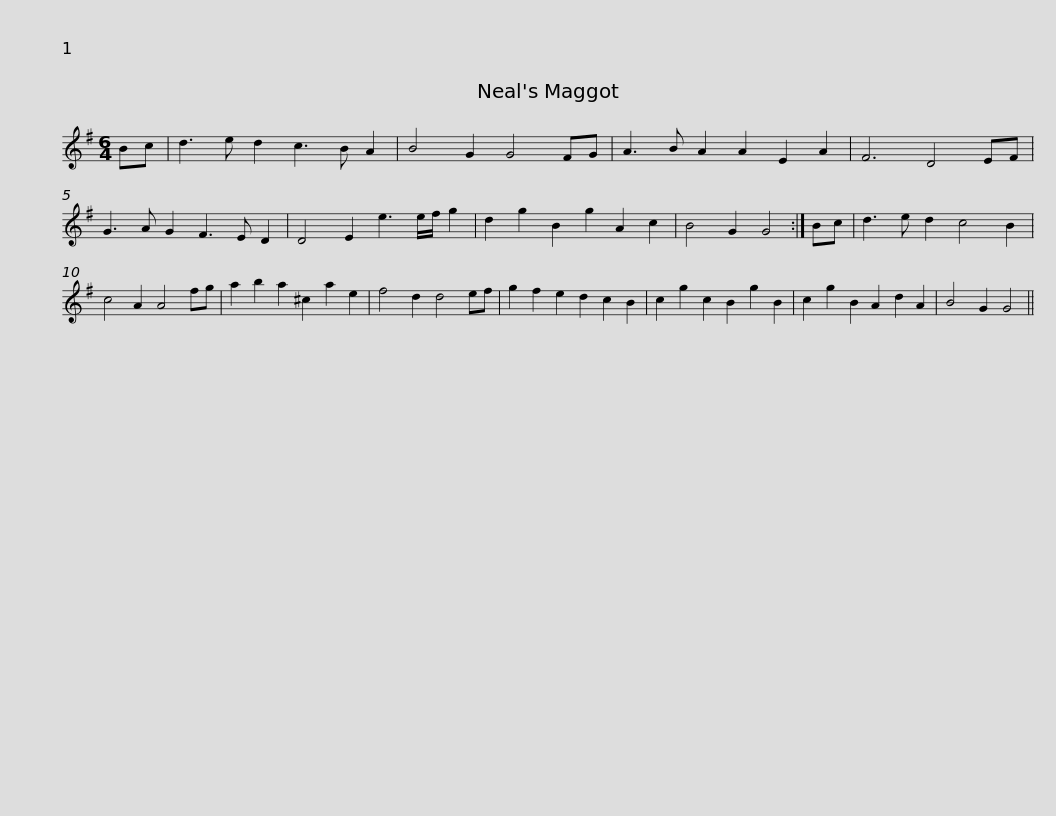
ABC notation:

X:1
L:1/8
M:6/4
I:linebreak $
K:G
V:1 treble
V:1
 Bc | d3 e d2 c3 B A2 | B4 G2 G4 FG | A3 B A2 A2 E2 A2 | F6 D4 EF | %5
 G3 A G2 F3 E D2 | D4 E2 e3 e/f/ g2 |$ d2 g2 B2 g2 A2 c2 | B4 G2 G4 :| Bc | %10
 d3 e d2 c4 B2 | c4 A2 A4 fg | a2 b2 a2 ^c2 a2 e2 | f4 d2 d4 ef |$ g2 f2 e2 d2 c2 B2 | %15
 c2 g2 c2 B2 g2 B2 | c2 g2 B2 A2 d2 A2 | B4 G2 G4 || %18
